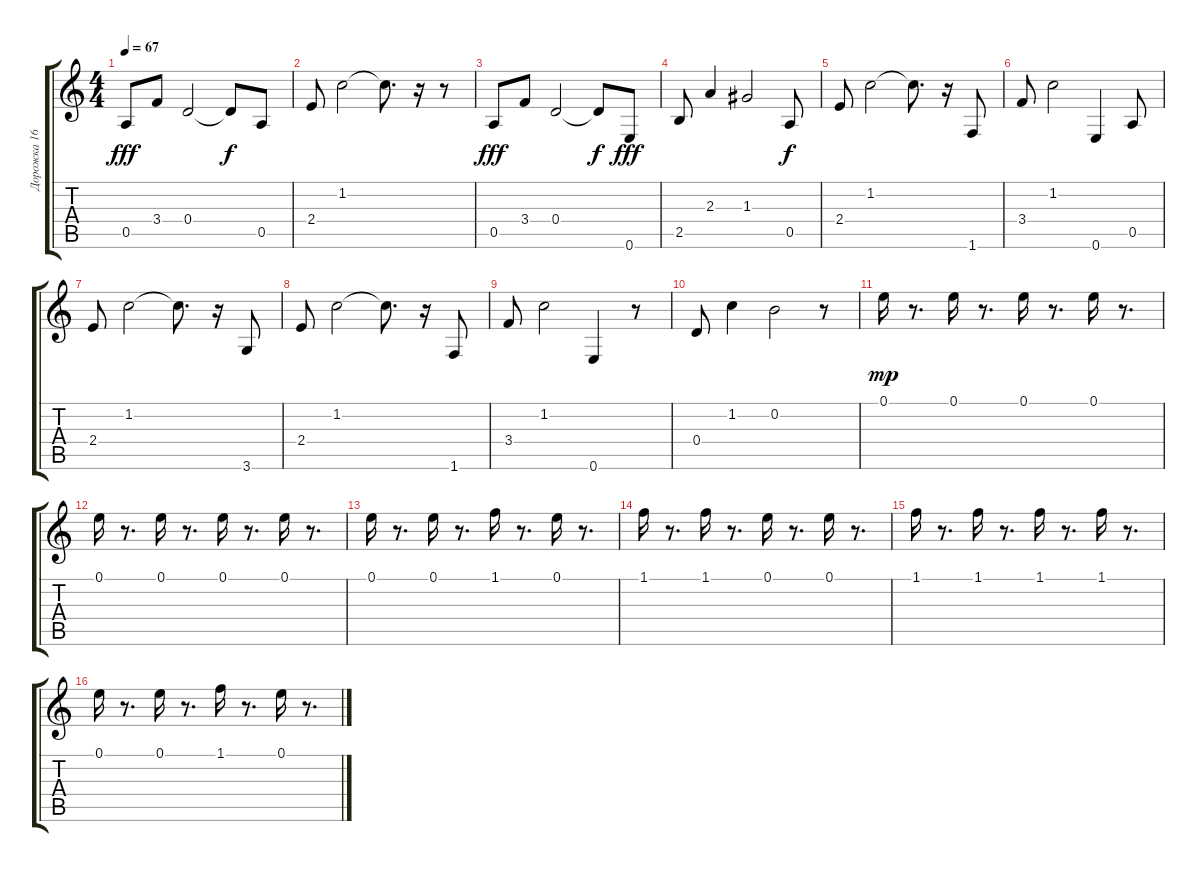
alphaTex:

\track ("Дорожка 16" "Дорожка 16") {instrument electricguitarclean}
\staff {score tabs}
\tuning (E4 B3 G3 D3 A2 E2) {hide}
\ts (4 4)
\tempo 67
\clef g2
\ks c
0.5.8{dy fff} 3.4.8 0.4.2 0.4{t}.8{dy f} 0.5.8 |
2.4.8 1.2.2 1.2{t}.8{d} r.16 r.8 |
0.5.8{dy fff} 3.4.8 0.4.2 0.4{t}.8{dy f} 0.6.8{dy fff} |
2.5.8 2.3.4 1.3.2 0.5.8{dy f} |
2.4.8 1.2.2 1.2{t}.8{d} r.16 1.6.8 |
3.4.8 1.2.2 0.6.4 0.5.8 |
2.4.8 1.2.2 1.2{t}.8{d} r.16 3.6.8 |
2.4.8 1.2.2 1.2{t}.8{d} r.16 1.6.8 |
3.4.8 1.2.2 0.6.4 r.8 |
0.4.8 1.2.4 0.2.2 r.8 |
0.1.16{dy mp} r.8{d} 0.1.16 r.8{d} 0.1.16 r.8{d} 0.1.16 r.8{d} |
0.1.16 r.8{d} 0.1.16 r.8{d} 0.1.16 r.8{d} 0.1.16 r.8{d} |
0.1.16 r.8{d} 0.1.16 r.8{d} 1.1.16 r.8{d} 0.1.16 r.8{d} |
1.1.16 r.8{d} 1.1.16 r.8{d} 0.1.16 r.8{d} 0.1.16 r.8{d} |
1.1.16 r.8{d} 1.1.16 r.8{d} 1.1.16 r.8{d} 1.1.16 r.8{d} |
0.1.16 r.8{d} 0.1.16 r.8{d} 1.1.16 r.8{d} 0.1.16 r.8{d}
